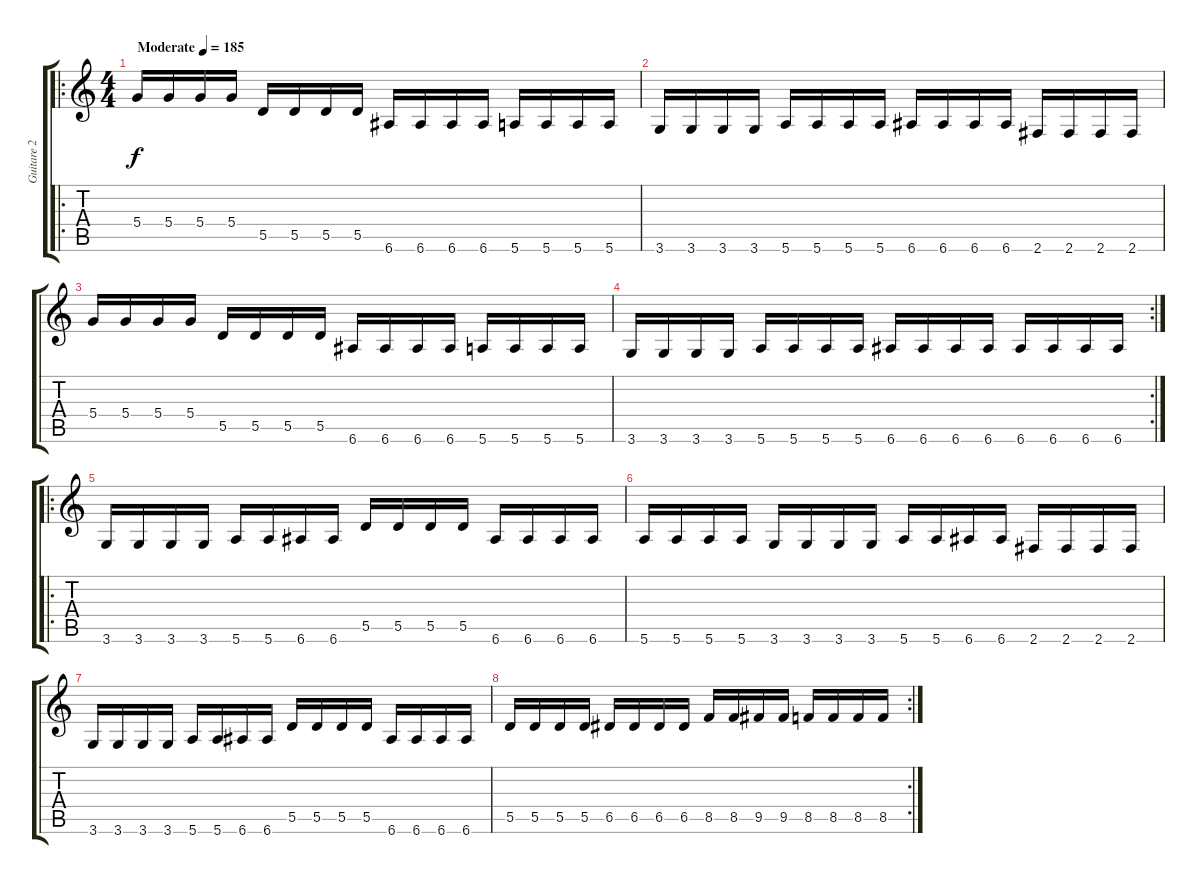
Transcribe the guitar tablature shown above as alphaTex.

\track ("Guitare 2" "Guitare 2") {instrument distortionguitar}
\staff {score tabs}
\tuning (E4 B3 G3 D3 A2 E2) {hide}
\ro
\ts (4 4)
\tempo (185 "Moderate")
\clef g2
\ks c
5.4.16{dy f instrument distortionguitar} 5.4.16 5.4.16 5.4.16 5.5.16 5.5.16 5.5.16 5.5.16 6.6.16 6.6.16 6.6.16 6.6.16 5.6.16 5.6.16 5.6.16 5.6.16 |
3.6.16 3.6.16 3.6.16 3.6.16 5.6.16 5.6.16 5.6.16 5.6.16 6.6.16 6.6.16 6.6.16 6.6.16 2.6.16 2.6.16 2.6.16 2.6.16 |
5.4.16 5.4.16 5.4.16 5.4.16 5.5.16 5.5.16 5.5.16 5.5.16 6.6.16 6.6.16 6.6.16 6.6.16 5.6.16 5.6.16 5.6.16 5.6.16 |
\rc 2
3.6.16 3.6.16 3.6.16 3.6.16 5.6.16 5.6.16 5.6.16 5.6.16 6.6.16 6.6.16 6.6.16 6.6.16 6.6.16 6.6.16 6.6.16 6.6.16 |
\ro
3.6.16 3.6.16 3.6.16 3.6.16 5.6.16 5.6.16 6.6.16 6.6.16 5.5.16 5.5.16 5.5.16 5.5.16 6.6.16 6.6.16 6.6.16 6.6.16 |
5.6.16 5.6.16 5.6.16 5.6.16 3.6.16 3.6.16 3.6.16 3.6.16 5.6.16 5.6.16 6.6.16 6.6.16 2.6.16 2.6.16 2.6.16 2.6.16 |
3.6.16 3.6.16 3.6.16 3.6.16 5.6.16 5.6.16 6.6.16 6.6.16 5.5.16 5.5.16 5.5.16 5.5.16 6.6.16 6.6.16 6.6.16 6.6.16 |
\rc 2
5.5.16 5.5.16 5.5.16 5.5.16 6.5.16 6.5.16 6.5.16 6.5.16 8.5.16 8.5.16 9.5.16 9.5.16 8.5.16 8.5.16 8.5.16 8.5.16
